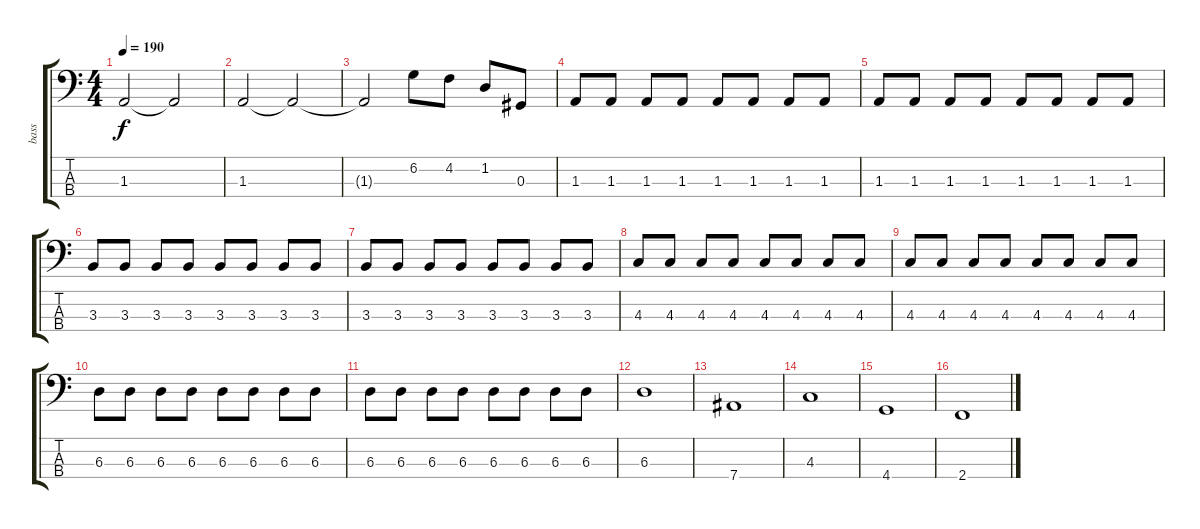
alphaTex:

\track ("bass" "bass") {instrument electricbassfinger}
\staff {score tabs}
\tuning (Gb2 Db2 Ab1 Eb1) {hide}
\ts (4 4)
\tempo 190
\clef f4
\ks c
1.3{t}.2{dy f} 1.3{t}.2 |
1.3.2 1.3{t}.2 |
1.3{t}.2 6.2.8 4.2.8 1.2.8 0.3.8 |
1.3.8 1.3.8 1.3.8 1.3.8 1.3.8 1.3.8 1.3.8 1.3.8 |
1.3.8 1.3.8 1.3.8 1.3.8 1.3.8 1.3.8 1.3.8 1.3.8 |
3.3.8 3.3.8 3.3.8 3.3.8 3.3.8 3.3.8 3.3.8 3.3.8 |
3.3.8 3.3.8 3.3.8 3.3.8 3.3.8 3.3.8 3.3.8 3.3.8 |
4.3.8 4.3.8 4.3.8 4.3.8 4.3.8 4.3.8 4.3.8 4.3.8 |
4.3.8 4.3.8 4.3.8 4.3.8 4.3.8 4.3.8 4.3.8 4.3.8 |
6.3.8 6.3.8 6.3.8 6.3.8 6.3.8 6.3.8 6.3.8 6.3.8 |
6.3.8 6.3.8 6.3.8 6.3.8 6.3.8 6.3.8 6.3.8 6.3.8 |
6.3.1 |
7.4.1 |
4.3.1 |
4.4.1 |
2.4.1
